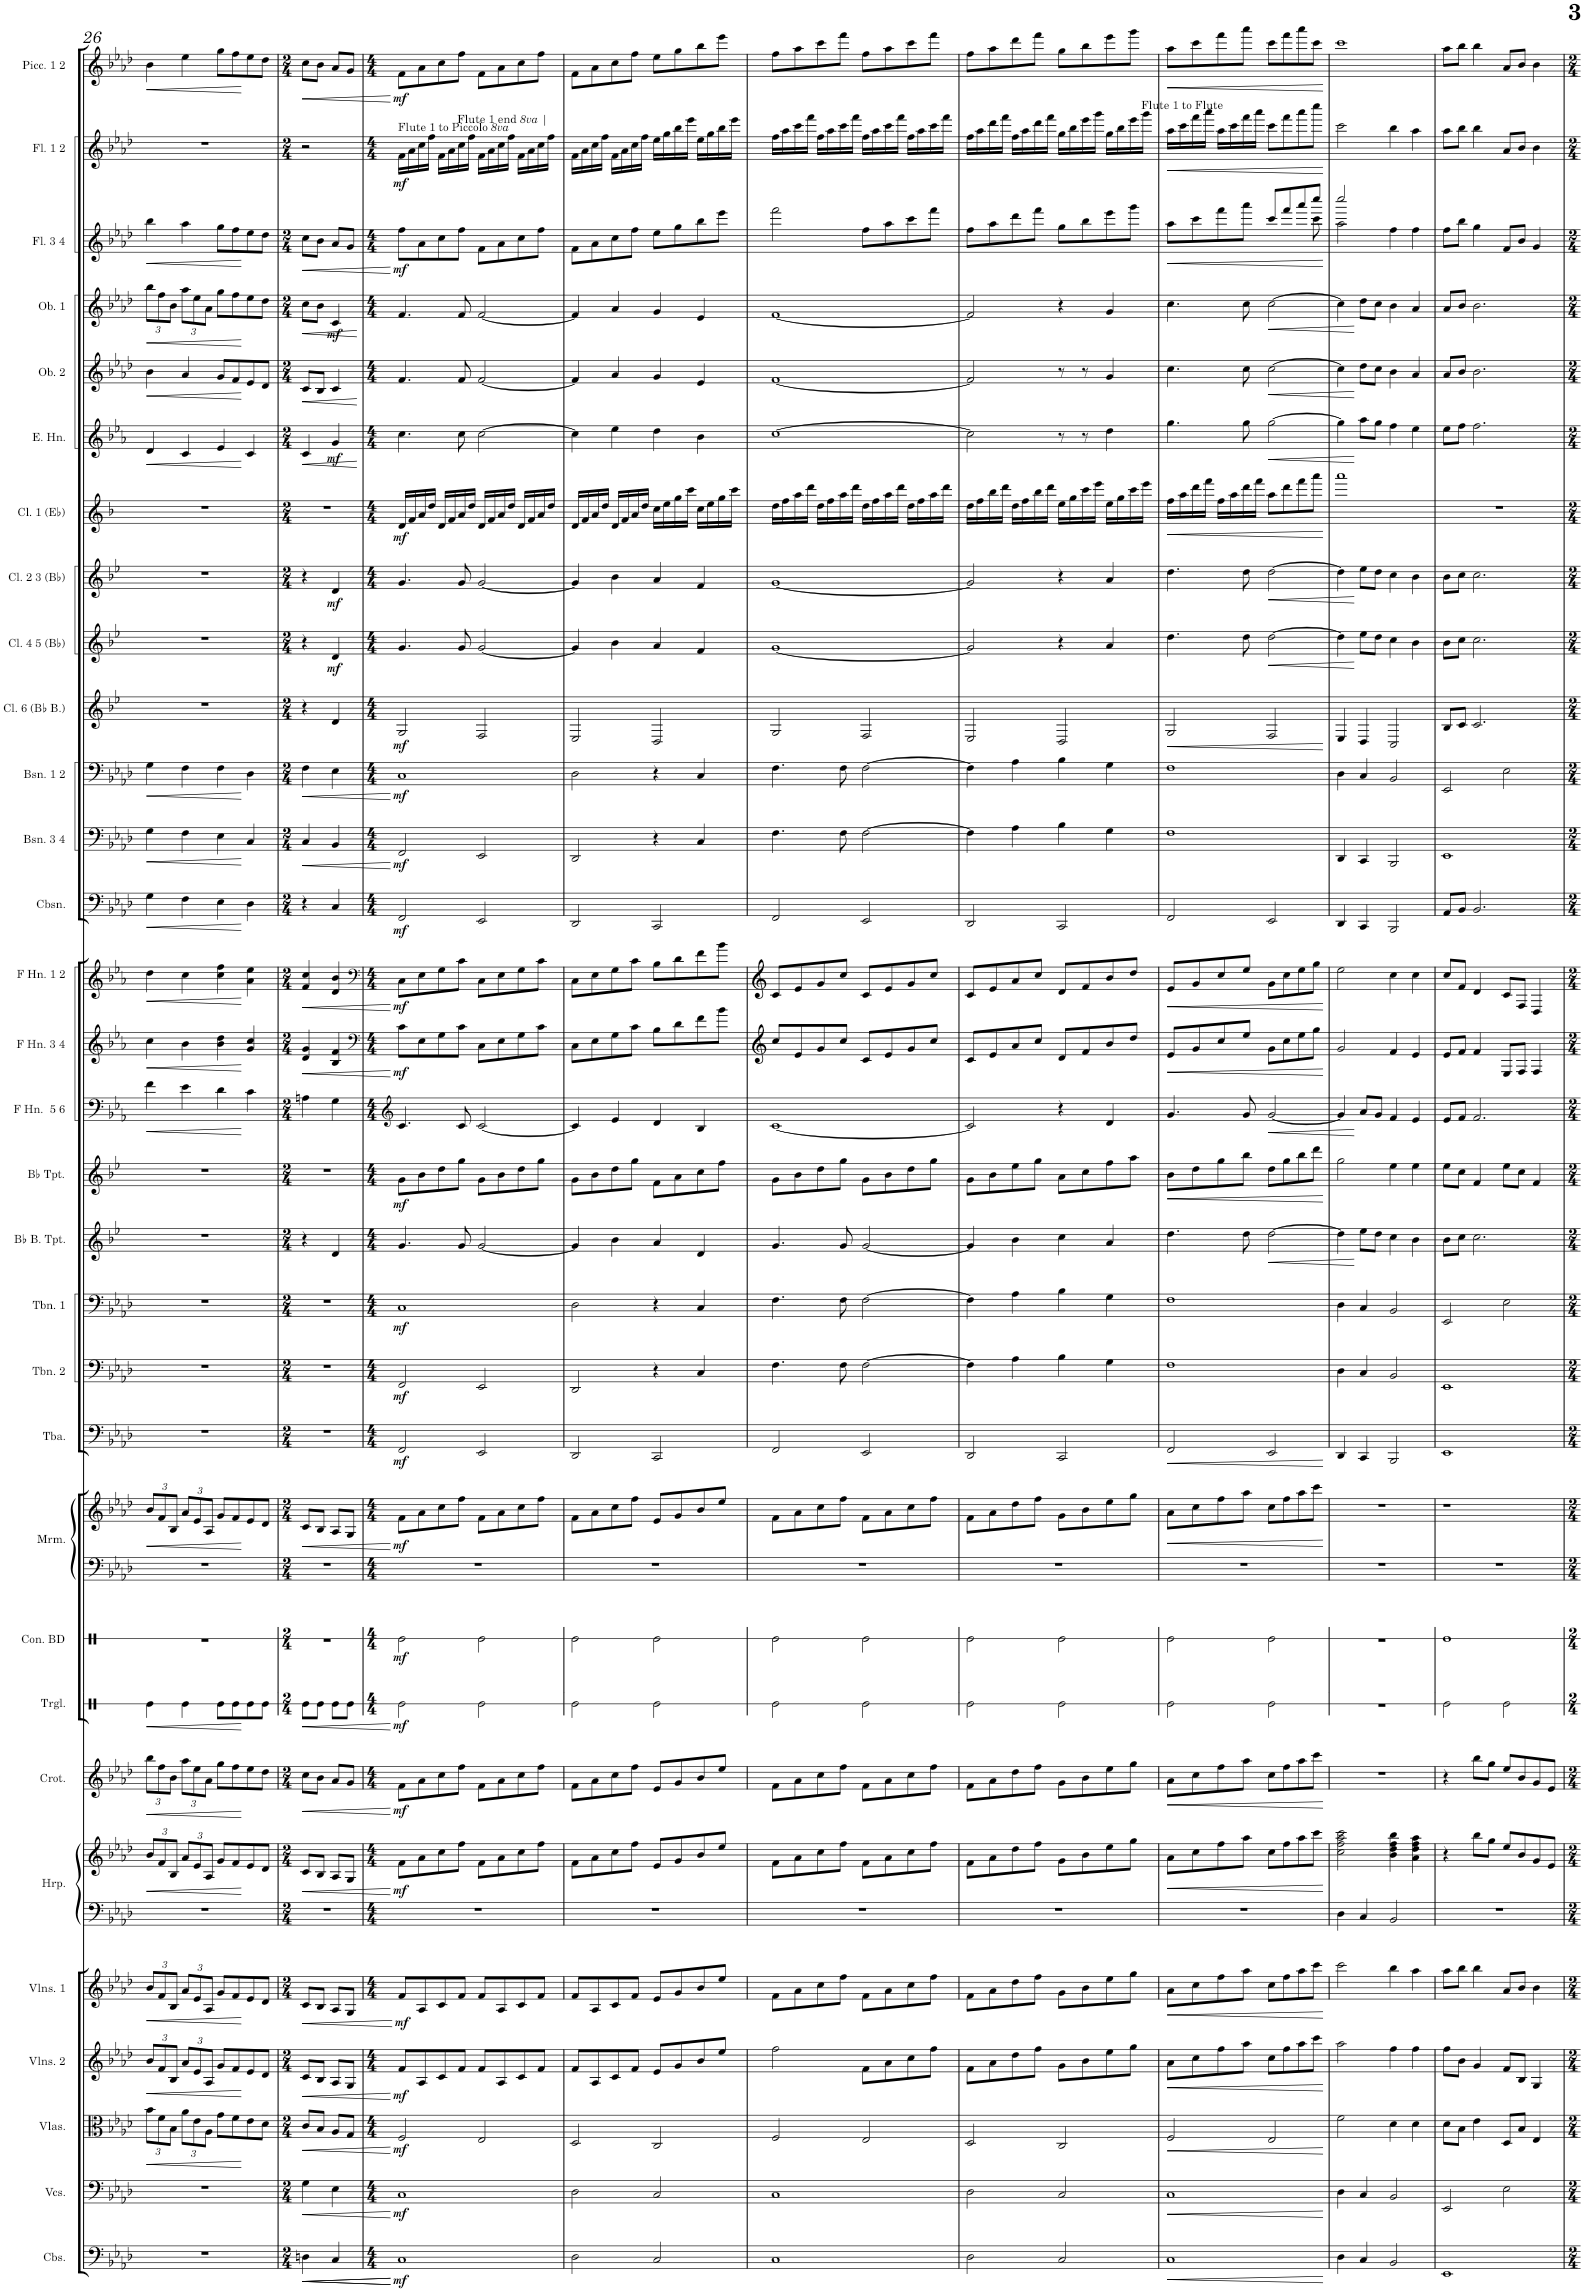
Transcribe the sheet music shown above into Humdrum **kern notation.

**kern	**dynam	**kern	**dynam	**kern	**dynam	**kern	**dynam	**kern	**dynam	**kern	**kern	**dynam	**kern	**dynam	**kern	**dynam	**kern	**dynam	**kern	**kern	**dynam	**kern	**dynam	**kern	**dynam	**kern	**dynam	**kern	**dynam	**kern	**dynam	**kern	**dynam	**kern	**dynam	**kern	**dynam	**kern	**dynam	**kern	**dynam	**kern	**dynam	**kern	**dynam	**kern	**dynam	**kern	**dynam	**kern	**dynam	**kern	**dynam	**kern	**dynam	**kern	**dynam	**kern	**dynam	**kern	**dynam	**kern	**dynam
*part31	*part31	*part30	*part30	*part29	*part29	*part28	*part28	*part27	*part27	*part26	*part26	*part26	*part25	*part25	*part24	*part24	*part23	*part23	*part22	*part22	*part22	*part21	*part21	*part20	*part20	*part19	*part19	*part18	*part18	*part17	*part17	*part16	*part16	*part15	*part15	*part14	*part14	*part13	*part13	*part12	*part12	*part11	*part11	*part10	*part10	*part9	*part9	*part8	*part8	*part7	*part7	*part6	*part6	*part5	*part5	*part4	*part4	*part3	*part3	*part2	*part2	*part1	*part1
*staff33	*staff33	*staff32	*staff32	*staff31	*staff31	*staff30	*staff30	*staff29	*staff29	*staff28	*staff27	*staff27/28	*staff26	*staff26	*staff25	*staff25	*staff24	*staff24	*staff23	*staff22	*staff22/23	*staff21	*staff21	*staff20	*staff20	*staff19	*staff19	*staff18	*staff18	*staff17	*staff17	*staff16	*staff16	*staff15	*staff15	*staff14	*staff14	*staff13	*staff13	*staff12	*staff12	*staff11	*staff11	*staff10	*staff10	*staff9	*staff9	*staff8	*staff8	*staff7	*staff7	*staff6	*staff6	*staff5	*staff5	*staff4	*staff4	*staff3	*staff3	*staff2	*staff2	*staff1	*staff1
*I"Contrabasses	*	*I"Violoncellos	*	*I"Violas	*	*I"Violins 2	*	*I"Violins 1	*	*I"Harp	*	*	*I"Crotales	*	*I"Triangle	*	*I"Concert Bass Drum	*	*I"Marimba	*	*	*I"Tuba	*	*I"Trombone 2	*	*I"Trombone 1	*	*I"Bb Bass Trumpet	*	*I"Bb Trumpet	*	*I"F Horn 5 &amp; 6	*	*I"F Horn 3 &amp; 4	*	*I"F Horn 1 &amp; 2	*	*I"Contrabassoon	*	*I"Bassoon 3 &amp; 4	*	*I"Bassoon 1 &amp; 2	*	*I"Clarinet 6 (Bb Bass)	*	*I"Clarinet 4 &amp; 5 (Bb)	*	*I"Clarinet 2 &amp; 3 (Bb)	*	*I"Clarinet 1 (Eb)	*	*I"Oboe 3 (E. Hn.)	*	*I"Oboe 2	*	*I"Oboe 1	*	*I"Flute 3 &amp; 4	*	*I"Flute 1 &amp; 2	*	*I"Piccolo 1 &amp; 2	*
*I'Cbs.	*	*I'Vcs.	*	*I'Vlas.	*	*I'Vlns. 2	*	*I'Vlns. 1	*	*I'Hrp.	*	*	*I'Crot.	*	*I'Trgl.	*	*I'Con. BD	*	*I'Mrm.	*	*	*I'Tba.	*	*I'Tbn. 2	*	*I'Tbn. 1	*	*I'Bb B. Tpt.	*	*I'Bb Tpt.	*	*I'F Hn. 5 6	*	*I'F Hn. 3 4	*	*I'F Hn. 1 2	*	*I'Cbsn.	*	*I'Bsn. 3 4	*	*I'Bsn. 1 2	*	*I'Cl. 6 (Bb B.)	*	*I'Cl. 4 5 (Bb)	*	*I'Cl. 2 3 (Bb)	*	*I'Cl. 1 (Eb)	*	*I'Ob. 3	*	*I'Ob. 2	*	*I'Ob. 1	*	*I'Fl. 3 4	*	*I'Fl. 1 2	*	*I'Picc. 1 2	*
!!LO:PB:g=z
*clefF4	*	*clefF4	*	*clefC3	*	*clefG2	*	*clefG2	*	*clefF4	*clefG2	*	*clefG2	*	*clefX	*	*clefX	*	*clefF4	*clefG2	*	*clefF4	*	*clefF4	*	*clefF4	*	*clefG2	*	*clefG2	*	*clefG2	*	*clefG2	*	*clefG2	*	*clefF4	*	*clefF4	*	*clefF4	*	*clefG2	*	*clefG2	*	*clefG2	*	*clefG2	*	*clefG2	*	*clefG2	*	*clefG2	*	*clefG2	*	*clefG2	*	*clefG2	*
*Trd7c12	*	*	*	*	*	*	*	*	*	*	*	*	*Trd-14c-24	*	*	*	*	*	*	*	*	*	*	*	*	*	*	*Trd8c14	*	*Trd1c2	*	*Trd4c7	*	*Trd4c7	*	*Trd4c7	*	*Trd7c12	*	*	*	*	*	*Trd8c14	*	*Trd1c2	*	*Trd1c2	*	*Trd-2c-3	*	*Trd4c7	*	*	*	*	*	*	*	*	*	*Trd-7c-12	*
*k[b-e-a-d-]	*	*k[b-e-a-d-]	*	*k[b-e-a-d-]	*	*k[b-e-a-d-]	*	*k[b-e-a-d-]	*	*k[b-e-a-d-]	*k[b-e-a-d-]	*	*k[b-e-a-d-]	*	*k[]	*	*k[]	*	*k[b-e-a-d-]	*k[b-e-a-d-]	*	*k[b-e-a-d-]	*	*k[b-e-a-d-]	*	*k[b-e-a-d-]	*	*k[b-e-]	*	*k[b-e-]	*	*k[b-e-a-]	*	*k[b-e-a-]	*	*k[b-e-a-]	*	*k[b-e-a-d-]	*	*k[b-e-a-d-]	*	*k[b-e-a-d-]	*	*k[b-e-]	*	*k[b-e-]	*	*k[b-e-]	*	*k[b-]	*	*k[b-e-a-]	*	*k[b-e-a-d-]	*	*k[b-e-a-d-]	*	*k[b-e-a-d-]	*	*k[b-e-a-d-]	*	*k[b-e-a-d-]	*
*M4/4	*	*M4/4	*	*M4/4	*	*M4/4	*	*M4/4	*	*M4/4	*M4/4	*	*M4/4	*	*M4/4	*	*M4/4	*	*M4/4	*M4/4	*	*M4/4	*	*M4/4	*	*M4/4	*	*M4/4	*	*M4/4	*	*M4/4	*	*M4/4	*	*M4/4	*	*M4/4	*	*M4/4	*	*M4/4	*	*M4/4	*	*M4/4	*	*M4/4	*	*M4/4	*	*M4/4	*	*M4/4	*	*M4/4	*	*M4/4	*	*M4/4	*	*M4/4	*
*	*	*	*	*Xbrackettup	*	*	*	*	*	*	*	*	*	*	*	*	*	*	*	*	*	*	*	*	*	*	*	*	*	*	*	*	*	*	*	*	*	*	*	*	*	*	*	*	*	*	*	*	*	*	*	*	*	*	*	*	*	*	*	*	*	*	*
=26	=26	=26	=26	=26	=26	=26	=26	=26	=26	=26	=26	=26	=26	=26	=26	=26	=26	=26	=26	=26	=26	=26	=26	=26	=26	=26	=26	=26	=26	=26	=26	=26	=26	=26	=26	=26	=26	=26	=26	=26	=26	=26	=26	=26	=26	=26	=26	=26	=26	=26	=26	=26	=26	=26	=26	=26	=26	=26	=26	=26	=26	=26	=26
!	!	!	!	!	!LO:HP:b	!	!	!	!	!	!	!	!	!	!	!	!	!	!	!	!	!	!	!	!	!	!	!	!	!	!	!	!	!	!	!	!	!	!	!	!	!	!	!	!	!	!	!	!	!	!	!	!	!	!	!	!	!	!	!	!	!	!
*	*	*	*	*	*	*Xbrackettup	*	*	*	*	*	*	*	*	*	*	*	*	*	*	*	*	*	*	*	*	*	*	*	*	*	*	*	*	*	*	*	*	*	*	*	*	*	*	*	*	*	*	*	*	*	*	*	*	*	*	*	*	*	*	*	*	*
!	!	!	!	!	!	!	!LO:HP:b	!	!	!	!	!	!	!	!	!	!	!	!	!	!	!	!	!	!	!	!	!	!	!	!	!	!	!	!	!	!	!	!	!	!	!	!	!	!	!	!	!	!	!	!	!	!	!	!	!	!	!	!	!	!	!	!
*	*	*	*	*	*	*	*	*Xbrackettup	*	*	*	*	*	*	*	*	*	*	*	*	*	*	*	*	*	*	*	*	*	*	*	*	*	*	*	*	*	*	*	*	*	*	*	*	*	*	*	*	*	*	*	*	*	*	*	*	*	*	*	*	*	*	*
!	!	!	!	!	!	!	!	!	!LO:HP:b	!	!	!	!	!	!	!	!	!	!	!	!	!	!	!	!	!	!	!	!	!	!	!	!	!	!	!	!	!	!	!	!	!	!	!	!	!	!	!	!	!	!	!	!	!	!	!	!	!	!	!	!	!	!
*	*	*	*	*	*	*	*	*	*	*	*Xbrackettup	*	*	*	*	*	*	*	*	*	*	*	*	*	*	*	*	*	*	*	*	*	*	*	*	*	*	*	*	*	*	*	*	*	*	*	*	*	*	*	*	*	*	*	*	*	*	*	*	*	*	*	*
!	!	!	!	!	!	!	!	!	!	!	!	!LO:HP:b	!	!	!	!	!	!	!	!	!	!	!	!	!	!	!	!	!	!	!	!	!	!	!	!	!	!	!	!	!	!	!	!	!	!	!	!	!	!	!	!	!	!	!	!	!	!	!	!	!	!	!
*	*	*	*	*	*	*	*	*	*	*	*	*	*Xbrackettup	*	*	*	*	*	*	*	*	*	*	*	*	*	*	*	*	*	*	*	*	*	*	*	*	*	*	*	*	*	*	*	*	*	*	*	*	*	*	*	*	*	*	*	*	*	*	*	*	*	*
!	!	!	!	!	!	!	!	!	!	!	!	!	!	!LO:HP:b	!	!LO:HP:b	!	!	!	!	!	!	!	!	!	!	!	!	!	!	!	!	!	!	!	!	!	!	!	!	!	!	!	!	!	!	!	!	!	!	!	!	!	!	!	!	!	!	!	!	!	!	!
*	*	*	*	*	*	*	*	*	*	*	*	*	*	*	*	*	*	*	*	*Xbrackettup	*	*	*	*	*	*	*	*	*	*	*	*	*	*	*	*	*	*	*	*	*	*	*	*	*	*	*	*	*	*	*	*	*	*	*	*	*	*	*	*	*	*	*
!	!	!	!	!	!	!	!	!	!	!	!	!	!	!	!	!	!	!	!	!	!LO:HP:b	!	!	!	!	!	!	!	!	!	!	!	!LO:HP:b	!	!LO:HP:b	!	!LO:HP:b	!	!LO:HP:b	!	!LO:HP:b	!	!LO:HP:b	!	!	!	!	!	!	!	!	!	!LO:HP:b	!	!LO:HP:b	!	!	!	!	!	!	!	!
*	*	*	*	*	*	*	*	*	*	*	*	*	*	*	*	*	*	*	*	*	*	*	*	*	*	*	*	*	*	*	*	*	*	*	*	*	*	*	*	*	*	*	*	*	*	*	*	*	*	*	*	*	*	*	*	*Xbrackettup	*	*	*	*	*	*	*
!	!	!	!	!	!	!	!	!	!	!	!	!	!	!	!	!	!	!	!	!	!	!	!	!	!	!	!	!	!	!	!	!	!	!	!	!	!	!	!	!	!	!	!	!	!	!	!	!	!	!	!	!	!	!	!	!	!LO:HP:b	!	!LO:HP:b	!	!	!	!LO:HP:b
1r	.	1r	.	12b-\L	<	12b-/L	<	12b-/L	<	1r	12b-/L	<	12bb-\L	<	4Re\	<	1r	.	1r	12b-/L	<	1r	.	1r	.	1r	.	1r	.	1r	.	4f\	<	4cc\	<	4dd\	<	4G\	<	4G\	<	4G\	<	1r	.	1r	.	1r	.	1r	.	4d/	<	4b-\	<	12bb-\L	<	4bb-\	<	1r	.	4b-\	<
.	.	.	.	12f\	.	12f/	.	12f/	.	.	12f/	.	12ff\	.	.	.	.	.	.	12f/	.	.	.	.	.	.	.	.	.	.	.	.	.	.	.	.	.	.	.	.	.	.	.	.	.	.	.	.	.	.	.	.	.	.	.	12ff\	.	.	.	.	.	.	.
.	.	.	.	12B-\J	.	12B-/J	.	12B-/J	.	.	12B-/J	.	12b-\J	.	.	.	.	.	.	12B-/J	.	.	.	.	.	.	.	.	.	.	.	.	.	.	.	.	.	.	.	.	.	.	.	.	.	.	.	.	.	.	.	.	.	.	.	12b-\J	.	.	.	.	.	.	.
.	.	.	.	12a-\L	.	12a-/L	.	12a-/L	.	.	12a-/L	.	12aa-\L	.	4Re\	.	.	.	.	12a-/L	.	.	.	.	.	.	.	.	.	.	.	4e-\	.	4b-\	.	4cc\	.	4F\	.	4F\	.	4F\	.	.	.	.	.	.	.	.	.	4c/	.	4a-/	.	12aa-\L	.	4aa-\	.	.	.	4ee-\	.
.	.	.	.	12e-\	.	12e-/	.	12e-/	.	.	12e-/	.	12ee-\	.	.	.	.	.	.	12e-/	.	.	.	.	.	.	.	.	.	.	.	.	.	.	.	.	.	.	.	.	.	.	.	.	.	.	.	.	.	.	.	.	.	.	.	12ee-\	.	.	.	.	.	.	.
.	.	.	.	12A-\J	.	12A-/J	.	12A-/J	.	.	12A-/J	.	12a-\J	.	.	.	.	.	.	12A-/J	.	.	.	.	.	.	.	.	.	.	.	.	.	.	.	.	.	.	.	.	.	.	.	.	.	.	.	.	.	.	.	.	.	.	.	12a-\J	.	.	.	.	.	.	.
.	.	.	.	8g\L	.	8g/L	.	8g/L	.	.	8g/L	.	8gg\L	.	8Re\L	.	.	.	.	8g/L	.	.	.	.	.	.	.	.	.	.	.	4d\	.	4b-\ 4dd\	.	4cc\ 4ff\	.	4E-\	.	4E-\	.	4F\	.	.	.	.	.	.	.	.	.	4e-/	.	8g/L	.	8gg\L	.	8gg\L	.	.	.	8gg\L	.
.	.	.	.	8f\	.	8f/	.	8f/	.	.	8f/	.	8ff\	.	8Re\	.	.	.	.	8f/	.	.	.	.	.	.	.	.	.	.	.	.	.	.	.	.	.	.	.	.	.	.	.	.	.	.	.	.	.	.	.	.	.	8f/	.	8ff\	.	8ff\	.	.	.	8ff\	.
.	.	.	.	8e-\	[	8e-/	[	8e-/	[	.	8e-/	[	8ee-\	[	8Re\	[	.	.	.	8e-/	[	.	.	.	.	.	.	.	.	.	.	4c\	[	4g/ 4cc/	[	4a-\ 4ee-\	[	4D-\	[	4C/	[	4D-\	[	.	.	.	.	.	.	.	.	4c/	[	8e-/	[	8ee-\	[	8ee-\	[	.	.	8ee-\	[
.	.	.	.	8d-\J	.	8d-/J	.	8d-/J	.	.	8d-/J	.	8dd-\J	.	8Re\J	.	.	.	.	8d-/J	.	.	.	.	.	.	.	.	.	.	.	.	.	.	.	.	.	.	.	.	.	.	.	.	.	.	.	.	.	.	.	.	.	8d-/J	.	8dd-\J	.	8dd-\J	.	.	.	8dd-\J	.
=27	=27	=27	=27	=27	=27	=27	=27	=27	=27	=27	=27	=27	=27	=27	=27	=27	=27	=27	=27	=27	=27	=27	=27	=27	=27	=27	=27	=27	=27	=27	=27	=27	=27	=27	=27	=27	=27	=27	=27	=27	=27	=27	=27	=27	=27	=27	=27	=27	=27	=27	=27	=27	=27	=27	=27	=27	=27	=27	=27	=27	=27	=27	=27
*M2/4	*	*M2/4	*	*M2/4	*	*M2/4	*	*M2/4	*	*M2/4	*M2/4	*	*M2/4	*	*M2/4	*	*M2/4	*	*M2/4	*M2/4	*	*M2/4	*	*M2/4	*	*M2/4	*	*M2/4	*	*M2/4	*	*M2/4	*	*M2/4	*	*M2/4	*	*M2/4	*	*M2/4	*	*M2/4	*	*M2/4	*	*M2/4	*	*M2/4	*	*M2/4	*	*M2/4	*	*M2/4	*	*M2/4	*	*M2/4	*	*M2/4	*	*M2/4	*
!	!LO:HP:b	!	!LO:HP:b	!	!LO:HP:b	!	!LO:HP:b	!	!LO:HP:b	!	!	!LO:HP:b	!	!LO:HP:b	!	!LO:HP:b	!	!	!	!	!LO:HP:b	!	!	!	!	!	!	!	!	!	!	!	!	!	!LO:HP:b	!	!LO:HP:b	!	!	!	!LO:HP:b	!	!LO:HP:b	!	!	!	!	!	!	!	!	!	!LO:HP:b	!	!LO:HP:b	!	!LO:HP:b	!	!LO:HP:b	!	!	!	!LO:HP:b
4Dn\	<	4G\	<	8c/L	<	8c/L	<	8c/L	<	2r	8c/L	<	8cc\L	<	8Re\L	<	2r	.	2r	8c/L	<	2r	.	2r	.	2r	.	4r	.	2r	.	4An\	.	4d/ 4g/	<	4f/ 4cc/	<	4r	.	4C/	<	4F\	<	4r	.	4r	.	4r	.	2r	.	4c/	<	8c/L	<	8cc\L	<	8cc\L	<	2r	.	8cc\L	<
.	.	.	.	8B-/J	.	8B-/J	.	8B-/J	.	.	8B-/J	.	8b-\J	.	8Re\J	.	.	.	.	8B-/J	.	.	.	.	.	.	.	.	.	.	.	.	.	.	.	.	.	.	.	.	.	.	.	.	.	.	.	.	.	.	.	.	.	8B-/J	.	8b-\J	.	8b-\J	.	.	.	8b-\J	.
!	!LO:HP:b	!	!	!	!	!	!	!	!	!	!	!	!	!	!	!	!	!	!	!	!	!	!	!	!	!	!	!	!	!	!	!	!	!	!	!	!	!	!	!	!	!	!	!	!	!	!LO:DY:b	!	!LO:DY:b	!	!	!	!LO:DY:b	!	!	!	!LO:DY:b	!	!	!	!	!	!
4C/	<	4E-\	.	8A-/L	.	8A-/L	.	8A-/L	.	.	8A-/L	.	8a-/L	.	8Re\L	.	.	.	.	8A-/L	.	.	.	.	.	.	.	4d/	.	.	.	4G\	.	4B-/ 4f/	.	4d/ 4b-/	.	4C/	.	4BB-/	.	4E-\	.	4d/	.	4d/	mf	4d/	mf	.	.	4g/	mf	4c/	.	4c/	mf	8a-/L	.	.	.	8a-/L	.
.	.	.	.	8G/J	.	8G/J	.	8G/J	.	.	8G/J	.	8g/J	.	8Re\J	.	.	.	.	8G/J	.	.	.	.	.	.	.	.	.	.	.	.	.	.	.	.	.	.	.	.	.	.	.	.	.	.	.	.	.	.	.	.	.	.	.	.	.	8g/J	.	.	.	8g/J	.
.	[ [	.	[	.	[	.	[	.	[	.	.	[	.	[	.	[	.	.	.	.	[	.	.	.	.	.	.	.	.	.	.	.	.	.	[	.	[	.	.	.	[	.	[	.	.	.	.	.	.	.	.	.	[	.	[	.	[	.	[	.	.	.	[
=28	=28	=28	=28	=28	=28	=28	=28	=28	=28	=28	=28	=28	=28	=28	=28	=28	=28	=28	=28	=28	=28	=28	=28	=28	=28	=28	=28	=28	=28	=28	=28	=28	=28	=28	=28	=28	=28	=28	=28	=28	=28	=28	=28	=28	=28	=28	=28	=28	=28	=28	=28	=28	=28	=28	=28	=28	=28	=28	=28	=28	=28	=28	=28
*	*	*	*	*	*	*	*	*	*	*	*	*	*	*	*	*	*	*	*	*	*	*	*	*	*	*	*	*	*	*	*	*clefG2	*	*clefF4	*	*clefF4	*	*	*	*	*	*	*	*	*	*	*	*	*	*	*	*	*	*	*	*	*	*	*	*	*	*	*
*M4/4	*	*M4/4	*	*M4/4	*	*M4/4	*	*M4/4	*	*M4/4	*M4/4	*	*M4/4	*	*M4/4	*	*M4/4	*	*M4/4	*M4/4	*	*M4/4	*	*M4/4	*	*M4/4	*	*M4/4	*	*M4/4	*	*M4/4	*	*M4/4	*	*M4/4	*	*M4/4	*	*M4/4	*	*M4/4	*	*M4/4	*	*M4/4	*	*M4/4	*	*M4/4	*	*M4/4	*	*M4/4	*	*M4/4	*	*M4/4	*	*M4/4	*	*M4/4	*
!	!	!	!	!	!	!	!	!	!	!	!	!	!	!	!	!	!	!	!	!	!	!	!	!	!	!	!	!	!	!	!	!	!	!	!	!	!	!	!	!	!	!	!	!	!	!	!	!	!	!	!	!	!	!	!	!	!	!	!	!LO:TX:a:t=Flute 1 to Piccolo	!	!	!
!	!	!	!	!	!	!	!	!	!	!	!	!	!	!	!	!	!	!	!	!	!	!	!	!	!	!	!	!	!	!	!	!	!	!	!	!	!	!	!	!	!	!	!	!	!	!	!	!	!	!	!	!	!	!	!	!	!	!	!	!LO:TX:a:i:t=8va	!	!	!
!	!LO:DY:b	!	!LO:DY:b	!	!LO:DY:b	!	!LO:DY:b	!	!LO:DY:b	!	!	!LO:DY:b	!	!LO:DY:b	!	!LO:DY:b	!	!LO:DY:b	!	!	!LO:DY:b	!	!LO:DY:b	!	!LO:DY:b	!	!LO:DY:b	!	!	!	!LO:DY:b	!	!	!	!LO:DY:b	!	!LO:DY:b	!	!LO:DY:b	!	!LO:DY:b	!	!LO:DY:b	!	!LO:DY:b	!	!	!	!	!	!LO:DY:b	!	!	!	!	!	!	!	!LO:DY:b	!	!LO:DY:b	!	!LO:DY:b
1C	mf	1C	mf	2F/	mf	8f/L	mf	8f/L	mf	1r	8f\L	mf	8f\L	mf	2Re\	mf	2Re\	mf	1r	8f\L	mf	2FF/	mf	2FF/	mf	1C	mf	4.g/	.	8g\L	mf	4.c/	.	8c\L	mf	8C\L	mf	2FF/	mf	2FF/	mf	1C	mf	2G/	mf	4.g/	.	4.g/	.	16d/LL	mf	4.cc\	.	4.f/	.	4.f/	.	8ff\L	mf	16f\LL	mf	8f\L	mf
.	.	.	.	.	.	.	.	.	.	.	.	.	.	.	.	.	.	.	.	.	.	.	.	.	.	.	.	.	.	.	.	.	.	.	.	.	.	.	.	.	.	.	.	.	.	.	.	.	.	16f/	.	.	.	.	.	.	.	.	.	16a-\	.	.	.
.	.	.	.	.	.	8A-/	.	8A-/	.	.	8a-\	.	8a-\	.	.	.	.	.	.	8a-\	.	.	.	.	.	.	.	.	.	8b-\	.	.	.	8E-\	.	8E-\	.	.	.	.	.	.	.	.	.	.	.	.	.	16a/	.	.	.	.	.	.	.	8a-\	.	16cc\	.	8a-\	.
.	.	.	.	.	.	.	.	.	.	.	.	.	.	.	.	.	.	.	.	.	.	.	.	.	.	.	.	.	.	.	.	.	.	.	.	.	.	.	.	.	.	.	.	.	.	.	.	.	.	16dd/JJ	.	.	.	.	.	.	.	.	.	16ff\JJ	.	.	.
.	.	.	.	.	.	8c/	.	8c/	.	.	8cc\	.	8cc\	.	.	.	.	.	.	8cc\	.	.	.	.	.	.	.	.	.	8dd\	.	.	.	8G\	.	8G\	.	.	.	.	.	.	.	.	.	.	.	.	.	16d/LL	.	.	.	.	.	.	.	8cc\	.	16f\LL	.	8cc\	.
.	.	.	.	.	.	.	.	.	.	.	.	.	.	.	.	.	.	.	.	.	.	.	.	.	.	.	.	.	.	.	.	.	.	.	.	.	.	.	.	.	.	.	.	.	.	.	.	.	.	16f/	.	.	.	.	.	.	.	.	.	16a-\	.	.	.
.	.	.	.	.	.	8f/J	.	8f/J	.	.	8ff\J	.	8ff\J	.	.	.	.	.	.	8ff\J	.	.	.	.	.	.	.	8g/	.	8gg\J	.	8c/	.	8c\J	.	8c\J	.	.	.	.	.	.	.	.	.	8g/	.	8g/	.	16a/	.	8cc\	.	8f/	.	8f/	.	8ff\J	.	16cc\	.	8ff\J	.
.	.	.	.	.	.	.	.	.	.	.	.	.	.	.	.	.	.	.	.	.	.	.	.	.	.	.	.	.	.	.	.	.	.	.	.	.	.	.	.	.	.	.	.	.	.	.	.	.	.	16dd/JJ	.	.	.	.	.	.	.	.	.	16ff\JJ	.	.	.
.	.	.	.	2E-/	.	8f/L	.	8f/L	.	.	8f\L	.	8f\L	.	2Re\	.	2Re\	.	.	8f\L	.	2EE-/	.	2EE-/	.	.	.	[2g/	.	8g\L	.	[2c/	.	8C\L	.	8C\L	.	2EE-/	.	2EE-/	.	.	.	2F/	.	[2g/	.	[2g/	.	16d/LL	.	[2cc\	.	[2f/	.	[2f/	.	8f\L	.	16f\LL	.	8f\L	.
.	.	.	.	.	.	.	.	.	.	.	.	.	.	.	.	.	.	.	.	.	.	.	.	.	.	.	.	.	.	.	.	.	.	.	.	.	.	.	.	.	.	.	.	.	.	.	.	.	.	16f/	.	.	.	.	.	.	.	.	.	16a-\	.	.	.
.	.	.	.	.	.	8A-/	.	8A-/	.	.	8a-\	.	8a-\	.	.	.	.	.	.	8a-\	.	.	.	.	.	.	.	.	.	8b-\	.	.	.	8E-\	.	8E-\	.	.	.	.	.	.	.	.	.	.	.	.	.	16a/	.	.	.	.	.	.	.	8a-\	.	16cc\	.	8a-\	.
.	.	.	.	.	.	.	.	.	.	.	.	.	.	.	.	.	.	.	.	.	.	.	.	.	.	.	.	.	.	.	.	.	.	.	.	.	.	.	.	.	.	.	.	.	.	.	.	.	.	16dd/JJ	.	.	.	.	.	.	.	.	.	16ff\JJ	.	.	.
.	.	.	.	.	.	8c/	.	8c/	.	.	8cc\	.	8cc\	.	.	.	.	.	.	8cc\	.	.	.	.	.	.	.	.	.	8dd\	.	.	.	8G\	.	8G\	.	.	.	.	.	.	.	.	.	.	.	.	.	16d/LL	.	.	.	.	.	.	.	8cc\	.	16f\LL	.	8cc\	.
.	.	.	.	.	.	.	.	.	.	.	.	.	.	.	.	.	.	.	.	.	.	.	.	.	.	.	.	.	.	.	.	.	.	.	.	.	.	.	.	.	.	.	.	.	.	.	.	.	.	16f/	.	.	.	.	.	.	.	.	.	16a-\	.	.	.
.	.	.	.	.	.	8f/J	.	8f/J	.	.	8ff\J	.	8ff\J	.	.	.	.	.	.	8ff\J	.	.	.	.	.	.	.	.	.	8gg\J	.	.	.	8c\J	.	8c\J	.	.	.	.	.	.	.	.	.	.	.	.	.	16a/	.	.	.	.	.	.	.	8ff\J	.	16cc\	.	8ff\J	.
.	.	.	.	.	.	.	.	.	.	.	.	.	.	.	.	.	.	.	.	.	.	.	.	.	.	.	.	.	.	.	.	.	.	.	.	.	.	.	.	.	.	.	.	.	.	.	.	.	.	16dd/JJ	.	.	.	.	.	.	.	.	.	16ff\JJ	.	.	.
=29	=29	=29	=29	=29	=29	=29	=29	=29	=29	=29	=29	=29	=29	=29	=29	=29	=29	=29	=29	=29	=29	=29	=29	=29	=29	=29	=29	=29	=29	=29	=29	=29	=29	=29	=29	=29	=29	=29	=29	=29	=29	=29	=29	=29	=29	=29	=29	=29	=29	=29	=29	=29	=29	=29	=29	=29	=29	=29	=29	=29	=29	=29	=29
2D-\	.	2D-\	.	2D-/	.	8f/L	.	8f/L	.	1r	8f\L	.	8f\L	.	2Re\	.	2Re\	.	1r	8f\L	.	2DD-/	.	2DD-/	.	2D-\	.	4g/]	.	8g\L	.	4c/]	.	8C\L	.	8C\L	.	2DD-/	.	2DD-/	.	2D-\	.	2E-/	.	4g/]	.	4g/]	.	16d/LL	.	4cc\]	.	4f/]	.	4f/]	.	8f\L	.	16f\LL	.	8f\L	.
.	.	.	.	.	.	.	.	.	.	.	.	.	.	.	.	.	.	.	.	.	.	.	.	.	.	.	.	.	.	.	.	.	.	.	.	.	.	.	.	.	.	.	.	.	.	.	.	.	.	16f/	.	.	.	.	.	.	.	.	.	16a-\	.	.	.
.	.	.	.	.	.	8A-/	.	8A-/	.	.	8a-\	.	8a-\	.	.	.	.	.	.	8a-\	.	.	.	.	.	.	.	.	.	8b-\	.	.	.	8E-\	.	8E-\	.	.	.	.	.	.	.	.	.	.	.	.	.	16a/	.	.	.	.	.	.	.	8a-\	.	16cc\	.	8a-\	.
.	.	.	.	.	.	.	.	.	.	.	.	.	.	.	.	.	.	.	.	.	.	.	.	.	.	.	.	.	.	.	.	.	.	.	.	.	.	.	.	.	.	.	.	.	.	.	.	.	.	16dd/JJ	.	.	.	.	.	.	.	.	.	16ff\JJ	.	.	.
.	.	.	.	.	.	8c/	.	8c/	.	.	8cc\	.	8cc\	.	.	.	.	.	.	8cc\	.	.	.	.	.	.	.	4b-\	.	8dd\	.	4e-/	.	8G\	.	8G\	.	.	.	.	.	.	.	.	.	4b-\	.	4b-\	.	16d/LL	.	4ee-\	.	4a-/	.	4a-/	.	8cc\	.	16f\LL	.	8cc\	.
.	.	.	.	.	.	.	.	.	.	.	.	.	.	.	.	.	.	.	.	.	.	.	.	.	.	.	.	.	.	.	.	.	.	.	.	.	.	.	.	.	.	.	.	.	.	.	.	.	.	16f/	.	.	.	.	.	.	.	.	.	16a-\	.	.	.
.	.	.	.	.	.	8f/J	.	8f/J	.	.	8ff\J	.	8ff\J	.	.	.	.	.	.	8ff\J	.	.	.	.	.	.	.	.	.	8gg\J	.	.	.	8c\J	.	8c\J	.	.	.	.	.	.	.	.	.	.	.	.	.	16a/	.	.	.	.	.	.	.	8ff\J	.	16cc\	.	8ff\J	.
.	.	.	.	.	.	.	.	.	.	.	.	.	.	.	.	.	.	.	.	.	.	.	.	.	.	.	.	.	.	.	.	.	.	.	.	.	.	.	.	.	.	.	.	.	.	.	.	.	.	16dd/JJ	.	.	.	.	.	.	.	.	.	16ff\JJ	.	.	.
!	!	!	!	!	!	!	!	!	!	!	!	!	!	!	!	!	!	!	!	!	!	!	!	!	!	!	!	!	!	!	!	!	!	!	!	!	!	!	!	!	!	!	!	!	!	!	!	!	!	!	!	!	!	!	!	!	!	!	!	!LO:TX:a:t=Flute 1 end	!	!	!
!	!	!	!	!	!	!	!	!	!	!	!	!	!	!	!	!	!	!	!	!	!	!	!	!	!	!	!	!	!	!	!	!	!	!	!	!	!	!	!	!	!	!	!	!	!	!	!	!	!	!	!	!	!	!	!	!	!	!	!	!LO:TX:a:i:t=8va |	!	!	!
2C/	.	2C/	.	2C/	.	8e-/L	.	8e-/L	.	.	8e-/L	.	8e-/L	.	2Re\	.	2Re\	.	.	8e-/L	.	2CC/	.	4r	.	4r	.	4a/	.	8f\L	.	4d/	.	8B-\L	.	8B-\L	.	2CC/	.	4r	.	4r	.	2D/	.	4a/	.	4a/	.	16cc\LL	.	4dd\	.	4g/	.	4g/	.	8ee-\L	.	16ee-\LL	.	8ee-\L	.
.	.	.	.	.	.	.	.	.	.	.	.	.	.	.	.	.	.	.	.	.	.	.	.	.	.	.	.	.	.	.	.	.	.	.	.	.	.	.	.	.	.	.	.	.	.	.	.	.	.	16ee\	.	.	.	.	.	.	.	.	.	16gg\	.	.	.
.	.	.	.	.	.	8g/	.	8g/	.	.	8g/	.	8g/	.	.	.	.	.	.	8g/	.	.	.	.	.	.	.	.	.	8a\	.	.	.	8d\	.	8d\	.	.	.	.	.	.	.	.	.	.	.	.	.	16gg\	.	.	.	.	.	.	.	8gg\	.	16bb-\	.	8gg\	.
.	.	.	.	.	.	.	.	.	.	.	.	.	.	.	.	.	.	.	.	.	.	.	.	.	.	.	.	.	.	.	.	.	.	.	.	.	.	.	.	.	.	.	.	.	.	.	.	.	.	16ccc\JJ	.	.	.	.	.	.	.	.	.	16eee-\JJ	.	.	.
.	.	.	.	.	.	8b-/	.	8b-/	.	.	8b-/	.	8b-/	.	.	.	.	.	.	8b-/	.	.	.	4C/	.	4C/	.	4d/	.	8cc\	.	4B-/	.	8f\	.	8f\	.	.	.	4C/	.	4C/	.	.	.	4f/	.	4f/	.	16cc\LL	.	4b-\	.	4e-/	.	4e-/	.	8bb-\	.	16ee-\LL	.	8bb-\	.
.	.	.	.	.	.	.	.	.	.	.	.	.	.	.	.	.	.	.	.	.	.	.	.	.	.	.	.	.	.	.	.	.	.	.	.	.	.	.	.	.	.	.	.	.	.	.	.	.	.	16ee\	.	.	.	.	.	.	.	.	.	16gg\	.	.	.
.	.	.	.	.	.	8ee-/J	.	8ee-/J	.	.	8ee-/J	.	8ee-/J	.	.	.	.	.	.	8ee-/J	.	.	.	.	.	.	.	.	.	8ff\J	.	.	.	8b-\J	.	8b-\J	.	.	.	.	.	.	.	.	.	.	.	.	.	16gg\	.	.	.	.	.	.	.	8eee-\J	.	16bb-\	.	8eee-\J	.
.	.	.	.	.	.	.	.	.	.	.	.	.	.	.	.	.	.	.	.	.	.	.	.	.	.	.	.	.	.	.	.	.	.	.	.	.	.	.	.	.	.	.	.	.	.	.	.	.	.	16ccc\JJ	.	.	.	.	.	.	.	.	.	16eee-\JJ	.	.	.
=30	=30	=30	=30	=30	=30	=30	=30	=30	=30	=30	=30	=30	=30	=30	=30	=30	=30	=30	=30	=30	=30	=30	=30	=30	=30	=30	=30	=30	=30	=30	=30	=30	=30	=30	=30	=30	=30	=30	=30	=30	=30	=30	=30	=30	=30	=30	=30	=30	=30	=30	=30	=30	=30	=30	=30	=30	=30	=30	=30	=30	=30	=30	=30
1C	.	1C	.	2F/	.	2ff\	.	8f\L	.	1r	8f\L	.	8f\L	.	2Re\	.	2Re\	.	1r	8f\L	.	2FF/	.	4.F\	.	4.F\	.	4.g/	.	8g\L	.	[1c	.	8cc/L	.	8c/L	.	2FF/	.	4.F\	.	4.F\	.	2G/	.	[1g	.	[1g	.	16dd\LL	.	[1cc	.	[1f	.	[1f	.	2fff\	.	16ff\LL	.	8ff\L	.
.	.	.	.	.	.	.	.	.	.	.	.	.	.	.	.	.	.	.	.	.	.	.	.	.	.	.	.	.	.	.	.	.	.	.	.	.	.	.	.	.	.	.	.	.	.	.	.	.	.	16ff\	.	.	.	.	.	.	.	.	.	16aa-\	.	.	.
.	.	.	.	.	.	.	.	8a-\	.	.	8a-\	.	8a-\	.	.	.	.	.	.	8a-\	.	.	.	.	.	.	.	.	.	8b-\	.	.	.	8e-/	.	8e-/	.	.	.	.	.	.	.	.	.	.	.	.	.	16aa\	.	.	.	.	.	.	.	.	.	16ccc\	.	8aa-\	.
.	.	.	.	.	.	.	.	.	.	.	.	.	.	.	.	.	.	.	.	.	.	.	.	.	.	.	.	.	.	.	.	.	.	.	.	.	.	.	.	.	.	.	.	.	.	.	.	.	.	16ddd\JJ	.	.	.	.	.	.	.	.	.	16fff\JJ	.	.	.
.	.	.	.	.	.	.	.	8cc\	.	.	8cc\	.	8cc\	.	.	.	.	.	.	8cc\	.	.	.	.	.	.	.	.	.	8dd\	.	.	.	8g/	.	8g/	.	.	.	.	.	.	.	.	.	.	.	.	.	16dd\LL	.	.	.	.	.	.	.	.	.	16ff\LL	.	8ccc\	.
.	.	.	.	.	.	.	.	.	.	.	.	.	.	.	.	.	.	.	.	.	.	.	.	.	.	.	.	.	.	.	.	.	.	.	.	.	.	.	.	.	.	.	.	.	.	.	.	.	.	16ff\	.	.	.	.	.	.	.	.	.	16aa-\	.	.	.
.	.	.	.	.	.	.	.	8ff\J	.	.	8ff\J	.	8ff\J	.	.	.	.	.	.	8ff\J	.	.	.	8F\	.	8F\	.	8g/	.	8gg\J	.	.	.	8cc/J	.	8cc/J	.	.	.	8F\	.	8F\	.	.	.	.	.	.	.	16aa\	.	.	.	.	.	.	.	.	.	16ccc\	.	8fff\J	.
.	.	.	.	.	.	.	.	.	.	.	.	.	.	.	.	.	.	.	.	.	.	.	.	.	.	.	.	.	.	.	.	.	.	.	.	.	.	.	.	.	.	.	.	.	.	.	.	.	.	16ddd\JJ	.	.	.	.	.	.	.	.	.	16fff\JJ	.	.	.
.	.	.	.	2E-/	.	8f\L	.	8f\L	.	.	8f\L	.	8f\L	.	2Re\	.	2Re\	.	.	8f\L	.	2EE-/	.	[2F\	.	[2F\	.	[2g/	.	8g\L	.	.	.	8c/L	.	8c/L	.	2EE-/	.	[2F\	.	[2F\	.	2F/	.	.	.	.	.	16dd\LL	.	.	.	.	.	.	.	8ff\L	.	16ff\LL	.	8ff\L	.
.	.	.	.	.	.	.	.	.	.	.	.	.	.	.	.	.	.	.	.	.	.	.	.	.	.	.	.	.	.	.	.	.	.	.	.	.	.	.	.	.	.	.	.	.	.	.	.	.	.	16ff\	.	.	.	.	.	.	.	.	.	16aa-\	.	.	.
.	.	.	.	.	.	8a-\	.	8a-\	.	.	8a-\	.	8a-\	.	.	.	.	.	.	8a-\	.	.	.	.	.	.	.	.	.	8b-\	.	.	.	8e-/	.	8e-/	.	.	.	.	.	.	.	.	.	.	.	.	.	16aa\	.	.	.	.	.	.	.	8aa-\	.	16ccc\	.	8aa-\	.
.	.	.	.	.	.	.	.	.	.	.	.	.	.	.	.	.	.	.	.	.	.	.	.	.	.	.	.	.	.	.	.	.	.	.	.	.	.	.	.	.	.	.	.	.	.	.	.	.	.	16ddd\JJ	.	.	.	.	.	.	.	.	.	16fff\JJ	.	.	.
.	.	.	.	.	.	8cc\	.	8cc\	.	.	8cc\	.	8cc\	.	.	.	.	.	.	8cc\	.	.	.	.	.	.	.	.	.	8dd\	.	.	.	8g/	.	8g/	.	.	.	.	.	.	.	.	.	.	.	.	.	16dd\LL	.	.	.	.	.	.	.	8ccc\	.	16ff\LL	.	8ccc\	.
.	.	.	.	.	.	.	.	.	.	.	.	.	.	.	.	.	.	.	.	.	.	.	.	.	.	.	.	.	.	.	.	.	.	.	.	.	.	.	.	.	.	.	.	.	.	.	.	.	.	16ff\	.	.	.	.	.	.	.	.	.	16aa-\	.	.	.
.	.	.	.	.	.	8ff\J	.	8ff\J	.	.	8ff\J	.	8ff\J	.	.	.	.	.	.	8ff\J	.	.	.	.	.	.	.	.	.	8gg\J	.	.	.	8cc/J	.	8cc/J	.	.	.	.	.	.	.	.	.	.	.	.	.	16aa\	.	.	.	.	.	.	.	8fff\J	.	16ccc\	.	8fff\J	.
.	.	.	.	.	.	.	.	.	.	.	.	.	.	.	.	.	.	.	.	.	.	.	.	.	.	.	.	.	.	.	.	.	.	.	.	.	.	.	.	.	.	.	.	.	.	.	.	.	.	16ddd\JJ	.	.	.	.	.	.	.	.	.	16fff\JJ	.	.	.
=31	=31	=31	=31	=31	=31	=31	=31	=31	=31	=31	=31	=31	=31	=31	=31	=31	=31	=31	=31	=31	=31	=31	=31	=31	=31	=31	=31	=31	=31	=31	=31	=31	=31	=31	=31	=31	=31	=31	=31	=31	=31	=31	=31	=31	=31	=31	=31	=31	=31	=31	=31	=31	=31	=31	=31	=31	=31	=31	=31	=31	=31	=31	=31
2D-\	.	2D-\	.	2D-/	.	8f\L	.	8f\L	.	1r	8f\L	.	8f\L	.	2Re\	.	2Re\	.	1r	8f\L	.	2DD-/	.	4F\]	.	4F\]	.	4g/]	.	8g\L	.	2c/]	.	8c/L	.	8c/L	.	2DD-/	.	4F\]	.	4F\]	.	2E-/	.	2g/]	.	2g/]	.	16dd\LL	.	2cc\]	.	2f/]	.	2f/]	.	8ff\L	.	16ff\LL	.	8ff\L	.
.	.	.	.	.	.	.	.	.	.	.	.	.	.	.	.	.	.	.	.	.	.	.	.	.	.	.	.	.	.	.	.	.	.	.	.	.	.	.	.	.	.	.	.	.	.	.	.	.	.	16ff\	.	.	.	.	.	.	.	.	.	16aa-\	.	.	.
.	.	.	.	.	.	8a-\	.	8a-\	.	.	8a-\	.	8a-\	.	.	.	.	.	.	8a-\	.	.	.	.	.	.	.	.	.	8b-\	.	.	.	8e-/	.	8e-/	.	.	.	.	.	.	.	.	.	.	.	.	.	16bb-\	.	.	.	.	.	.	.	8aa-\	.	16ddd-\	.	8aa-\	.
.	.	.	.	.	.	.	.	.	.	.	.	.	.	.	.	.	.	.	.	.	.	.	.	.	.	.	.	.	.	.	.	.	.	.	.	.	.	.	.	.	.	.	.	.	.	.	.	.	.	16ddd\JJ	.	.	.	.	.	.	.	.	.	16fff\JJ	.	.	.
.	.	.	.	.	.	8dd-\	.	8dd-\	.	.	8dd-\	.	8dd-\	.	.	.	.	.	.	8dd-\	.	.	.	4A-\	.	4A-\	.	4b-\	.	8ee-\	.	.	.	8a-/	.	8a-/	.	.	.	4A-\	.	4A-\	.	.	.	.	.	.	.	16dd\LL	.	.	.	.	.	.	.	8ddd-\	.	16ff\LL	.	8ddd-\	.
.	.	.	.	.	.	.	.	.	.	.	.	.	.	.	.	.	.	.	.	.	.	.	.	.	.	.	.	.	.	.	.	.	.	.	.	.	.	.	.	.	.	.	.	.	.	.	.	.	.	16ff\	.	.	.	.	.	.	.	.	.	16aa-\	.	.	.
.	.	.	.	.	.	8ff\J	.	8ff\J	.	.	8ff\J	.	8ff\J	.	.	.	.	.	.	8ff\J	.	.	.	.	.	.	.	.	.	8gg\J	.	.	.	8cc/J	.	8cc/J	.	.	.	.	.	.	.	.	.	.	.	.	.	16bb-\	.	.	.	.	.	.	.	8fff\J	.	16ddd-\	.	8fff\J	.
.	.	.	.	.	.	.	.	.	.	.	.	.	.	.	.	.	.	.	.	.	.	.	.	.	.	.	.	.	.	.	.	.	.	.	.	.	.	.	.	.	.	.	.	.	.	.	.	.	.	16ddd\JJ	.	.	.	.	.	.	.	.	.	16fff\JJ	.	.	.
2C/	.	2C/	.	2C/	.	8g\L	.	8g\L	.	.	8g\L	.	8g\L	.	2Re\	.	2Re\	.	.	8g\L	.	2CC/	.	4B-\	.	4B-\	.	4cc\	.	8a\L	.	4r	.	8d/L	.	8d/L	.	2CC/	.	4B-\	.	4B-\	.	2D/	.	4r	.	4r	.	16ee\LL	.	8r	.	8r	.	4r	.	8gg\L	.	16gg\LL	.	8gg\L	.
.	.	.	.	.	.	.	.	.	.	.	.	.	.	.	.	.	.	.	.	.	.	.	.	.	.	.	.	.	.	.	.	.	.	.	.	.	.	.	.	.	.	.	.	.	.	.	.	.	.	16gg\	.	.	.	.	.	.	.	.	.	16bb-\	.	.	.
.	.	.	.	.	.	8b-\	.	8b-\	.	.	8b-\	.	8b-\	.	.	.	.	.	.	8b-\	.	.	.	.	.	.	.	.	.	8cc\	.	.	.	8f/	.	8f/	.	.	.	.	.	.	.	.	.	.	.	.	.	16ccc\	.	8r	.	8r	.	.	.	8bb-\	.	16eee-\	.	8bb-\	.
.	.	.	.	.	.	.	.	.	.	.	.	.	.	.	.	.	.	.	.	.	.	.	.	.	.	.	.	.	.	.	.	.	.	.	.	.	.	.	.	.	.	.	.	.	.	.	.	.	.	16eee\JJ	.	.	.	.	.	.	.	.	.	16ggg\JJ	.	.	.
.	.	.	.	.	.	8ee-\	.	8ee-\	.	.	8ee-\	.	8ee-\	.	.	.	.	.	.	8ee-\	.	.	.	4G\	.	4G\	.	4a/	.	8ff\	.	4d/	.	8b-/	.	8b-/	.	.	.	4G\	.	4G\	.	.	.	4a/	.	4a/	.	16ee\LL	.	4dd\	.	4g/	.	4g/	.	8eee-\	.	16gg\LL	.	8eee-\	.
.	.	.	.	.	.	.	.	.	.	.	.	.	.	.	.	.	.	.	.	.	.	.	.	.	.	.	.	.	.	.	.	.	.	.	.	.	.	.	.	.	.	.	.	.	.	.	.	.	.	16gg\	.	.	.	.	.	.	.	.	.	16bb-\	.	.	.
.	.	.	.	.	.	8gg\J	.	8gg\J	.	.	8gg\J	.	8gg\J	.	.	.	.	.	.	8gg\J	.	.	.	.	.	.	.	.	.	8aa\J	.	.	.	8dd/J	.	8dd/J	.	.	.	.	.	.	.	.	.	.	.	.	.	16ccc\	.	.	.	.	.	.	.	8ggg\J	.	16eee-\	.	8ggg\J	.
.	.	.	.	.	.	.	.	.	.	.	.	.	.	.	.	.	.	.	.	.	.	.	.	.	.	.	.	.	.	.	.	.	.	.	.	.	.	.	.	.	.	.	.	.	.	.	.	.	.	16eee\JJ	.	.	.	.	.	.	.	.	.	16ggg\JJ	.	.	.
=32	=32	=32	=32	=32	=32	=32	=32	=32	=32	=32	=32	=32	=32	=32	=32	=32	=32	=32	=32	=32	=32	=32	=32	=32	=32	=32	=32	=32	=32	=32	=32	=32	=32	=32	=32	=32	=32	=32	=32	=32	=32	=32	=32	=32	=32	=32	=32	=32	=32	=32	=32	=32	=32	=32	=32	=32	=32	=32	=32	=32	=32	=32	=32
!	!LO:HP:b	!	!LO:HP:b	!	!LO:HP:b	!	!LO:HP:b	!	!LO:HP:b	!	!	!LO:HP:b	!	!LO:HP:b	!	!	!	!	!	!	!LO:HP:b	!	!LO:HP:b	!	!	!	!	!	!	!	!LO:HP:b	!	!	!	!LO:HP:b	!	!LO:HP:b	!	!	!	!	!	!	!	!LO:HP:b	!	!	!	!	!	!LO:HP:b	!	!	!	!	!	!	!	!LO:HP:b	!	!LO:HP:b	!	!LO:HP:b
*	*	*	*	*	*	*	*	*	*	*	*	*	*	*	*	*	*	*	*	*	*	*	*	*	*	*	*	*	*	*	*	*	*	*	*	*	*	*	*	*	*	*	*	*	*	*	*	*	*	*	*	*	*	*	*	*	*	*^	*	*	*	*	*
1C	<	1C	<	2F/	<	8a-\L	<	8a-\L	<	1r	8a-\L	<	8a-\L	<	2Re\	.	2Re\	.	1r	8a-\L	<	2FF/	<	1F	.	1F	.	4.dd\	.	8b-\L	<	4.g/	.	8e-/L	<	8e-/L	<	2FF/	.	1F	.	1F	.	2G/	<	4.dd\	.	4.dd\	.	16ff\LL	<	4.gg\	.	4.cc\	.	4.cc\	.	8aa-\L	2..ryy	<	16aa-\LL	<	8aa-\L	<
.	.	.	.	.	.	.	.	.	.	.	.	.	.	.	.	.	.	.	.	.	.	.	.	.	.	.	.	.	.	.	.	.	.	.	.	.	.	.	.	.	.	.	.	.	.	.	.	.	.	16aa\	.	.	.	.	.	.	.	.	.	.	16ccc\	.	.	.
.	.	.	.	.	.	8cc\	.	8cc\	.	.	8cc\	.	8cc\	.	.	.	.	.	.	8cc\	.	.	.	.	.	.	.	.	.	8dd\	.	.	.	8g/	.	8g/	.	.	.	.	.	.	.	.	.	.	.	.	.	16ddd\	.	.	.	.	.	.	.	8ccc\	.	.	16fff\	.	8ccc\	.
.	.	.	.	.	.	.	.	.	.	.	.	.	.	.	.	.	.	.	.	.	.	.	.	.	.	.	.	.	.	.	.	.	.	.	.	.	.	.	.	.	.	.	.	.	.	.	.	.	.	16fff\JJ	.	.	.	.	.	.	.	.	.	.	16aaa-\JJ	.	.	.
.	.	.	.	.	.	8ff\	.	8ff\	.	.	8ff\	.	8ff\	.	.	.	.	.	.	8ff\	.	.	.	.	.	.	.	.	.	8gg\	.	.	.	8cc/	.	8cc/	.	.	.	.	.	.	.	.	.	.	.	.	.	16ff\LL	.	.	.	.	.	.	.	8fff\	.	.	16aa-\LL	.	8fff\	.
.	.	.	.	.	.	.	.	.	.	.	.	.	.	.	.	.	.	.	.	.	.	.	.	.	.	.	.	.	.	.	.	.	.	.	.	.	.	.	.	.	.	.	.	.	.	.	.	.	.	16aa\	.	.	.	.	.	.	.	.	.	.	16ccc\	.	.	.
.	.	.	.	.	.	8aa-\J	.	8aa-\J	.	.	8aa-\J	.	8aa-\J	.	.	.	.	.	.	8aa-\J	.	.	.	.	.	.	.	8dd\	.	8bb-\J	.	8g/	.	8ee-/J	.	8ee-/J	.	.	.	.	.	.	.	.	.	8dd\	.	8dd\	.	16ddd\	.	8gg\	.	8cc\	.	8cc\	.	8aaa-\J	.	.	16fff\	.	8aaa-\J	.
.	.	.	.	.	.	.	.	.	.	.	.	.	.	.	.	.	.	.	.	.	.	.	.	.	.	.	.	.	.	.	.	.	.	.	.	.	.	.	.	.	.	.	.	.	.	.	.	.	.	16fff\JJ	.	.	.	.	.	.	.	.	.	.	16aaa-\JJ	.	.	.
!	!	!	!	!	!	!	!	!	!	!	!	!	!	!	!	!	!	!	!	!	!	!	!	!	!	!	!	!	!LO:HP:b	!	!	!	!LO:HP:b	!	!	!	!	!	!	!	!	!	!	!	!	!	!LO:HP:b	!	!LO:HP:b	!	!	!	!LO:HP:b	!	!LO:HP:b	!	!LO:HP:b	!	!	!	!	!	!	!
.	.	.	.	2E-/	.	8cc\L	.	8cc\L	.	.	8cc\L	.	8cc\L	.	2Re\	.	2Re\	.	.	8cc\L	.	2EE-/	.	.	.	.	.	[2dd\	<	8dd\L	.	[2g/	<	8g\L	.	8g\L	.	2EE-/	.	.	.	.	.	2F/	.	[2dd\	<	[2dd\	<	8aa\L	.	[2gg\	<	[2cc\	<	[2cc\	<	8ccc/L	.	.	8ccc\L	.	8ccc\L	.
.	.	.	.	.	.	8ff\	.	8ff\	.	.	8ff\	.	8ff\	.	.	.	.	.	.	8ff\	.	.	.	.	.	.	.	.	.	8gg\	.	.	.	8cc\	.	8cc\	.	.	.	.	.	.	.	.	.	.	.	.	.	8ddd\	.	.	.	.	.	.	.	8fff/	.	.	8fff\	.	8fff\	.
.	.	.	.	.	.	8aa-\	.	8aa-\	.	.	8aa-\	.	8aa-\	.	.	.	.	.	.	8aa-\	.	.	.	.	.	.	.	.	.	8bb-\	.	.	.	8ee-\	.	8ee-\	.	.	.	.	.	.	.	.	.	.	.	.	.	8fff\	.	.	.	.	.	.	.	8aaa-/	.	.	8aaa-\	.	8aaa-\	.
.	.	.	.	.	.	8ccc\J	.	8ccc\J	.	.	8ccc\J	.	8ccc\J	.	.	.	.	.	.	8ccc\J	.	.	.	.	.	.	.	.	.	8ddd\J	.	.	.	8gg\J	.	8gg\J	.	.	.	.	.	.	.	.	.	.	.	.	.	8aaa\J	.	.	.	.	.	.	.	8cccc/J	8ccc\	.	8cccc\J	.	8ccc\J	.
*	*	*	*	*	*	*	*	*	*	*	*	*	*	*	*	*	*	*	*	*	*	*	*	*	*	*	*	*	*	*	*	*	*	*	*	*	*	*	*	*	*	*	*	*	*	*	*	*	*	*	*	*	*	*	*	*	*	*v	*v	*	*	*	*	*
.	[	.	[	.	[	.	[	.	[	.	.	[	.	[	.	.	.	.	.	.	[	.	[	.	.	.	.	.	.	.	[	.	.	.	[	.	[	.	.	.	.	.	.	.	[	.	.	.	.	.	[	.	.	.	.	.	.	.	[	.	[	.	[
=33	=33	=33	=33	=33	=33	=33	=33	=33	=33	=33	=33	=33	=33	=33	=33	=33	=33	=33	=33	=33	=33	=33	=33	=33	=33	=33	=33	=33	=33	=33	=33	=33	=33	=33	=33	=33	=33	=33	=33	=33	=33	=33	=33	=33	=33	=33	=33	=33	=33	=33	=33	=33	=33	=33	=33	=33	=33	=33	=33	=33	=33	=33	=33
*	*	*	*	*	*	*	*	*	*	*	*	*	*	*	*	*	*	*	*	*	*	*	*	*	*	*	*	*	*	*	*	*	*	*	*	*	*	*	*	*	*	*	*	*	*	*	*	*	*	*	*	*	*	*	*	*	*	*^	*	*	*	*	*
!	!	!	!	!	!	!	!	!	!	!	!	!	!	!	!	!	!	!	!	!	!	!	!	!	!	!	!	!	!	!	!	!	!	!	!	!	!	!	!	!	!	!	!	!	!	!	!	!	!	!	!	!	!	!	!	!	!	!	!	!	!LO:TX:a:t=Flute 1 to Flute	!	!	!
4D-\	.	4D-\	.	2f\	.	2aa-\	.	2ccc\	.	4D-\	2cc\ 2ff\ 2aa-\ 2ccc\	.	1r	.	1r	.	1r	.	1r	1r	.	4DD-/	.	4D-\	.	4D-\	.	4dd\]	.	2gg\	.	4g/]	.	2g/	.	2ee-\	.	4DD-/	.	4DD-/	.	4D-\	.	4E-/	.	4dd\]	.	4dd\]	.	1aaa	.	4gg\]	.	4cc\]	.	4cc\]	.	2cccc/	2aa-\	.	2ccc\	.	1ccc	.
4C/	.	4C/	.	.	.	.	.	.	.	4C/	.	.	.	.	.	.	.	.	.	.	.	4CC/	.	4C/	.	4C/	.	8ee-\L	[	.	.	8a-/L	[	.	.	.	.	4CC/	.	4CC/	.	4C/	.	4D/	.	8ee-\L	[	8ee-\L	[	.	.	8aa-\L	[	8dd-\L	[	8dd-\L	[	.	.	.	.	.	.	.
.	.	.	.	.	.	.	.	.	.	.	.	.	.	.	.	.	.	.	.	.	.	.	.	.	.	.	.	8dd\J	.	.	.	8g/J	.	.	.	.	.	.	.	.	.	.	.	.	.	8dd\J	.	8dd\J	.	.	.	8gg\J	.	8cc\J	.	8cc\J	.	.	.	.	.	.	.	.
2BB-/	.	2BB-/	.	4d-\	.	4ff\	.	4bb-\	.	2BB-/	4b-\ 4dd-\ 4ff\ 4bb-\	.	.	.	.	.	.	.	.	.	.	2BBB-/	.	2BB-/	.	2BB-/	.	4cc\	.	4ee-\	.	4f/	.	4f/	.	4cc\	.	2BBB-/	.	2BBB-/	.	2BB-/	.	2C/	.	4cc\	.	4cc\	.	.	.	4ff\	.	4b-\	.	4b-\	.	4ff\	2ryy	.	4bb-\	.	.	.
.	.	.	.	4d-\	.	4ff\	.	4aa-\	.	.	4a-\ 4dd-\ 4ff\ 4aa-\	.	.	.	.	.	.	.	.	.	.	.	.	.	.	.	.	4b-\	.	4ee-\	.	4e-/	.	4e-/	.	4cc\	.	.	.	.	.	.	.	.	.	4b-\	.	4b-\	.	.	.	4ee-\	.	4a-/	.	4a-/	.	4ff\	.	.	4aa-\	.	.	.
*	*	*	*	*	*	*	*	*	*	*	*	*	*	*	*	*	*	*	*	*	*	*	*	*	*	*	*	*	*	*	*	*	*	*	*	*	*	*	*	*	*	*	*	*	*	*	*	*	*	*	*	*	*	*	*	*	*	*v	*v	*	*	*	*	*
=34	=34	=34	=34	=34	=34	=34	=34	=34	=34	=34	=34	=34	=34	=34	=34	=34	=34	=34	=34	=34	=34	=34	=34	=34	=34	=34	=34	=34	=34	=34	=34	=34	=34	=34	=34	=34	=34	=34	=34	=34	=34	=34	=34	=34	=34	=34	=34	=34	=34	=34	=34	=34	=34	=34	=34	=34	=34	=34	=34	=34	=34	=34	=34
1EE-	.	2EE-/	.	8d-\L	.	8ff\L	.	8aa-\L	.	1r	4r	.	4r	.	2Re\	.	1Re	.	1r	1r	.	1EE-	.	1EE-	.	2EE-/	.	8b-\L	.	8ee-\L	.	8e-/L	.	8e-/L	.	8cc/L	.	8AA-/L	.	1EE-	.	2EE-/	.	8B-/L	.	8b-\L	.	8b-\L	.	1r	.	8ee-\L	.	8a-/L	.	8a-/L	.	8ff\L	.	8aa-\L	.	8aa-\L	.
.	.	.	.	8B-\J	.	8b-\J	.	8bb-\J	.	.	.	.	.	.	.	.	.	.	.	.	.	.	.	.	.	.	.	8cc\J	.	8cc\J	.	8f/J	.	8f/J	.	8f/J	.	8BB-/J	.	.	.	.	.	8c/J	.	8cc\J	.	8cc\J	.	.	.	8ff\J	.	8b-/J	.	8b-/J	.	8bb-\J	.	8bb-\J	.	8bb-\J	.
.	.	.	.	4e-\	.	4g/	.	4bb-\	.	.	8bb-\L	.	8bb-\L	.	.	.	.	.	.	.	.	.	.	.	.	.	.	2.cc\	.	4f/	.	2.f/	.	4f/	.	4d/	.	2.BB-/	.	.	.	.	.	2.c/	.	2.cc\	.	2.cc\	.	.	.	2.ff\	.	2.b-\	.	2.b-\	.	4gg\	.	4bb-\	.	4bb-\	.
.	.	.	.	.	.	.	.	.	.	.	8gg\J	.	8gg\J	.	.	.	.	.	.	.	.	.	.	.	.	.	.	.	.	.	.	.	.	.	.	.	.	.	.	.	.	.	.	.	.	.	.	.	.	.	.	.	.	.	.	.	.	.	.	.	.	.	.
.	.	2E-\	.	8D-/L	.	8f/L	.	8a-/L	.	.	8ee-/L	.	8ee-/L	.	2Re\	.	.	.	.	.	.	.	.	.	.	2E-\	.	.	.	8ee-\L	.	.	.	8E-/L	.	8c/L	.	.	.	.	.	2E-\	.	.	.	.	.	.	.	.	.	.	.	.	.	.	.	8f/L	.	8a-/L	.	8a-/L	.
.	.	.	.	8B-/J	.	8B-/J	.	8b-/J	.	.	8b-/	.	8b-/	.	.	.	.	.	.	.	.	.	.	.	.	.	.	.	.	8cc\J	.	.	.	8F/J	.	8F/J	.	.	.	.	.	.	.	.	.	.	.	.	.	.	.	.	.	.	.	.	.	8b-/J	.	8b-/J	.	8b-/J	.
.	.	.	.	4E-/	.	4G/	.	4b-\	.	.	8g/	.	8g/	.	.	.	.	.	.	.	.	.	.	.	.	.	.	.	.	4f/	.	.	.	4F/	.	4D/	.	.	.	.	.	.	.	.	.	.	.	.	.	.	.	.	.	.	.	.	.	4g/	.	4b-\	.	4b-\	.
.	.	.	.	.	.	.	.	.	.	.	8e-/J	.	8e-/J	.	.	.	.	.	.	.	.	.	.	.	.	.	.	.	.	.	.	.	.	.	.	.	.	.	.	.	.	.	.	.	.	.	.	.	.	.	.	.	.	.	.	.	.	.	.	.	.	.	.
=	=	=	=	=	=	=	=	=	=	=	=	=	=	=	=	=	=	=	=	=	=	=	=	=	=	=	=	=	=	=	=	=	=	=	=	=	=	=	=	=	=	=	=	=	=	=	=	=	=	=	=	=	=	=	=	=	=	=	=	=	=	=	=
*-	*-	*-	*-	*-	*-	*-	*-	*-	*-	*-	*-	*-	*-	*-	*-	*-	*-	*-	*-	*-	*-	*-	*-	*-	*-	*-	*-	*-	*-	*-	*-	*-	*-	*-	*-	*-	*-	*-	*-	*-	*-	*-	*-	*-	*-	*-	*-	*-	*-	*-	*-	*-	*-	*-	*-	*-	*-	*-	*-	*-	*-	*-	*-
